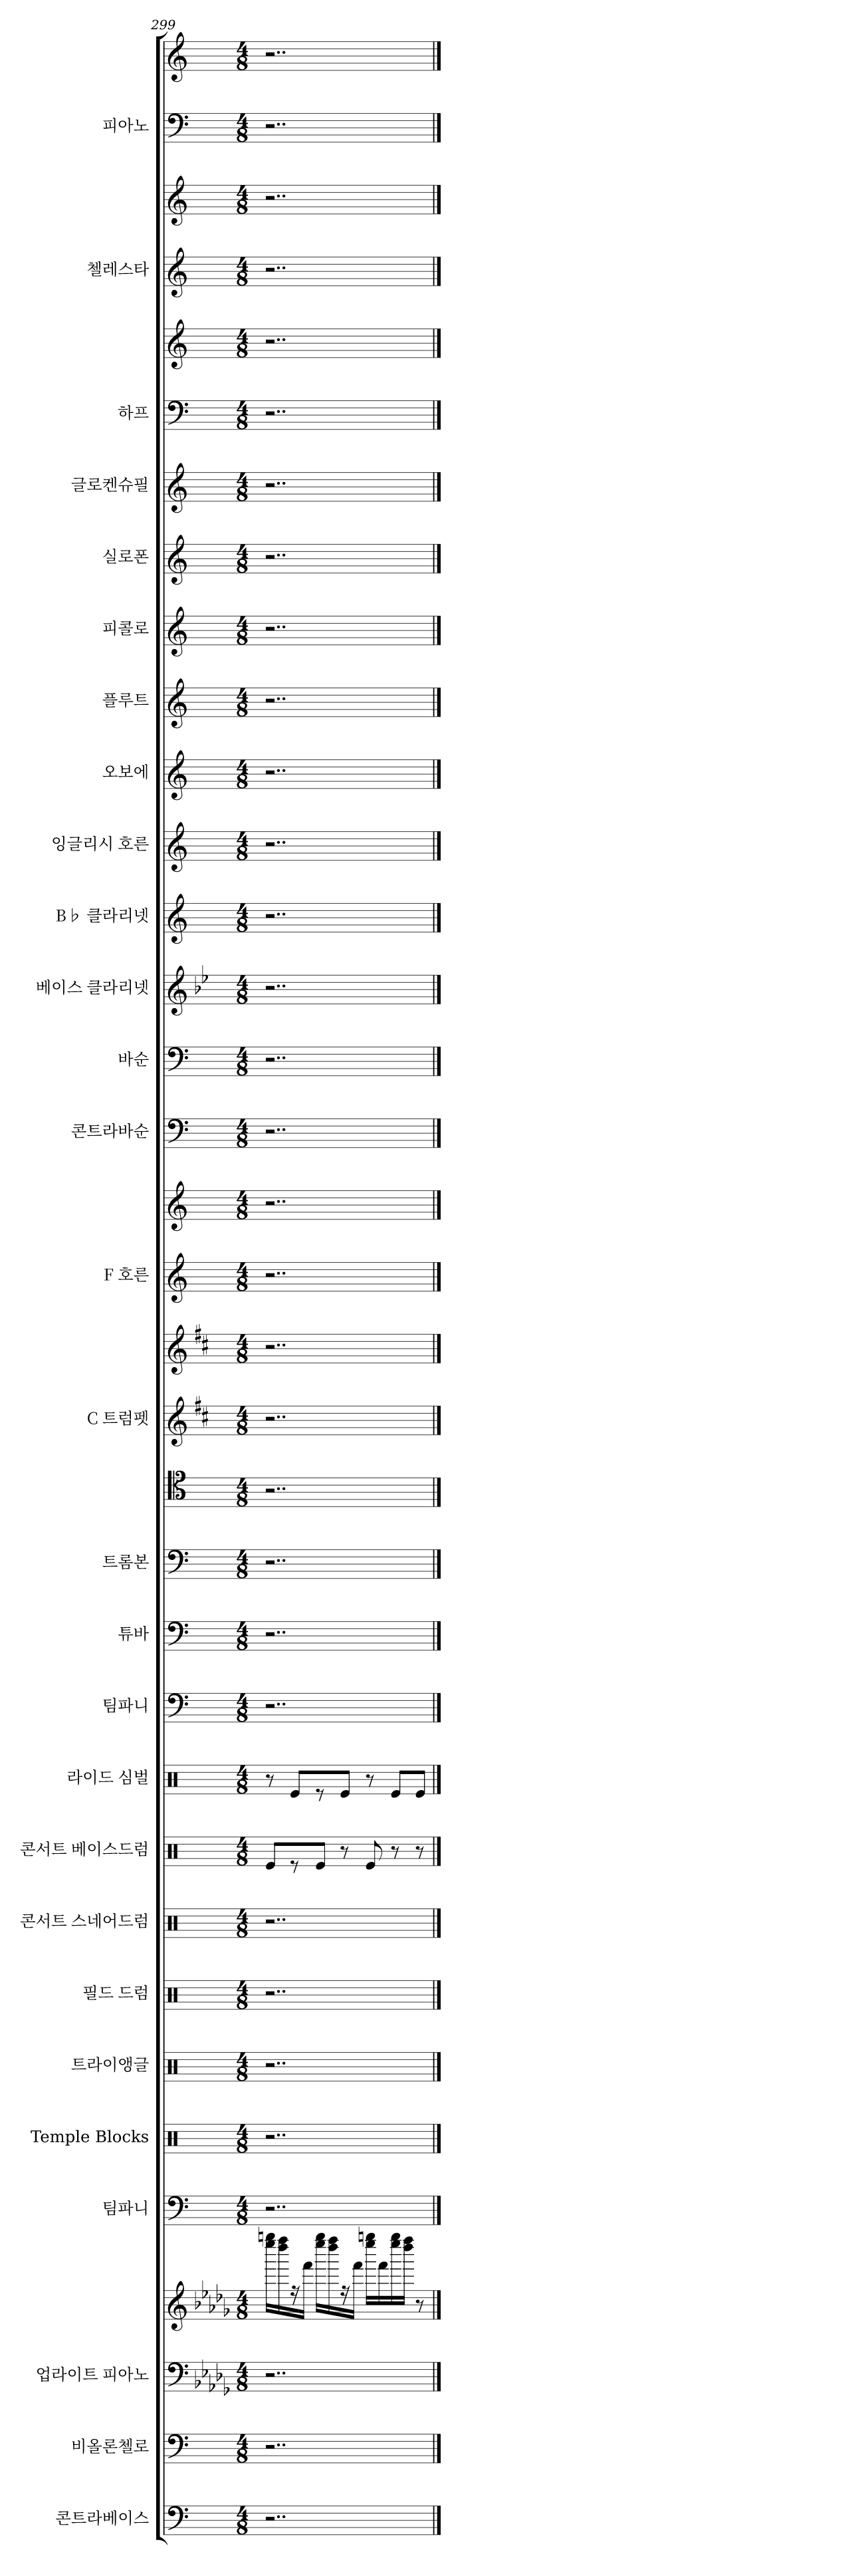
**kern	**kern	**kern	**kern	**kern	**kern	**kern	**kern	**kern	**kern	**kern	**kern	**kern	**kern	**kern	**kern	**kern	**kern	**kern	**kern	**kern	**kern	**kern	**kern	**kern	**kern	**kern	**kern	**kern	**kern	**kern	**kern	**kern	**kern	**kern
*part28	*part27	*part26	*part26	*part25	*part24	*part23	*part22	*part21	*part20	*part19	*part18	*part17	*part16	*part16	*part15	*part15	*part14	*part14	*part13	*part12	*part11	*part10	*part9	*part8	*part7	*part6	*part5	*part4	*part3	*part3	*part2	*part2	*part1	*part1
*staff35	*staff34	*staff33	*staff32	*staff31	*staff30	*staff29	*staff28	*staff27	*staff26	*staff25	*staff24	*staff23	*staff22	*staff21	*staff20	*staff19	*staff18	*staff17	*staff16	*staff15	*staff14	*staff13	*staff12	*staff11	*staff10	*staff9	*staff8	*staff7	*staff6	*staff5	*staff4	*staff3	*staff2	*staff1
*I"콘트라베이스	*I"비올론첼로	*I"업라이트 피아노	*	*I"팀파니	*I"Temple Blocks	*I"트라이앵글	*I"필드 드럼	*I"콘서트 스네어드럼	*I"콘서트 베이스드럼	*I"라이드 심벌	*I"팀파니	*I"튜바	*I"트롬본	*	*I"C 트럼펫	*	*I"F 호른	*	*I"콘트라바순	*I"바순	*I"베이스 클라리넷	*I"B♭ 클라리넷	*I"잉글리시 호른	*I"오보에	*I"플루트	*I"피콜로	*I"실로폰	*I"글로켄슈필	*I"하프	*	*I"첼레스타	*	*I"피아노	*
*	*	*	*	*	*I'Tmp. Bl.	*	*	*	*	*	*	*	*	*	*	*	*	*	*	*	*	*	*	*	*	*	*	*	*	*	*	*	*	*
*clefF4	*clefF4	*clefF4	*clefG2	*clefF4	*clefX	*clefX	*clefX	*clefX	*clefX	*clefX	*clefF4	*clefF4	*clefF4	*clefC4	*clefG2	*clefG2	*clefG2	*clefG2	*clefF4	*clefF4	*clefG2	*clefG2	*clefG2	*clefG2	*clefG2	*clefG2	*clefG2	*clefG2	*clefF4	*clefG2	*clefG2	*clefG2	*clefF4	*clefG2
*ITrd7c12	*	*	*	*	*	*	*	*	*	*	*	*	*	*	*ITrd1c2	*ITrd1c2	*ITrd4c7	*ITrd4c7	*ITrd7c12	*	*ITrd8c14	*ITrd1c2	*ITrd4c7	*	*	*ITrd-7c-12	*ITrd-7c-12	*ITrd-14c-24	*	*	*ITrd-7c-12	*ITrd-7c-12	*	*
*k[]	*k[]	*k[b-e-a-d-g-]	*k[b-e-a-d-g-]	*k[]	*k[]	*k[]	*k[]	*k[]	*k[]	*k[]	*k[]	*k[]	*k[]	*k[]	*k[]	*k[]	*k[b-]	*k[b-]	*k[]	*k[]	*k[b-e-]	*k[b-e-]	*k[b-]	*k[]	*k[]	*k[]	*k[]	*k[]	*k[]	*k[]	*k[]	*k[]	*k[]	*k[]
*M4/8+3/8	*M4/8+3/8	*M4/8+3/8	*M4/8+3/8	*M4/8+3/8	*M4/8+3/8	*M4/8+3/8	*M4/8+3/8	*M4/8+3/8	*M4/8+3/8	*M4/8+3/8	*M4/8+3/8	*M4/8+3/8	*M4/8+3/8	*M4/8+3/8	*M4/8+3/8	*M4/8+3/8	*M4/8+3/8	*M4/8+3/8	*M4/8+3/8	*M4/8+3/8	*M4/8+3/8	*M4/8+3/8	*M4/8+3/8	*M4/8+3/8	*M4/8+3/8	*M4/8+3/8	*M4/8+3/8	*M4/8+3/8	*M4/8+3/8	*M4/8+3/8	*M4/8+3/8	*M4/8+3/8	*M4/8+3/8	*M4/8+3/8
=299	=299	=299	=299	=299	=299	=299	=299	=299	=299	=299	=299	=299	=299	=299	=299	=299	=299	=299	=299	=299	=299	=299	=299	=299	=299	=299	=299	=299	=299	=299	=299	=299	=299	=299
2..r	2..r	2..r	16eeee-\ 16ggggn\LL	2..r	2..r	2..r	2..r	2..r	8Re/L	8r	2..r	2..r	2..r	2..r	2..r	2..r	2..r	2..r	2..r	2..r	2..r	2..r	2..r	2..r	2..r	2..r	2..r	2..r	2..r	2..r	2..r	2..r	2..r	2..r
.	.	.	16dddd-\ 16ffff\	.	.	.	.	.	.	.	.	.	.	.	.	.	.	.	.	.	.	.	.	.	.	.	.	.	.	.	.	.	.	.
.	.	.	16rff	.	.	.	.	.	8r	8Re/L	.	.	.	.	.	.	.	.	.	.	.	.	.	.	.	.	.	.	.	.	.	.	.	.
.	.	.	16fff\JJ	.	.	.	.	.	.	.	.	.	.	.	.	.	.	.	.	.	.	.	.	.	.	.	.	.	.	.	.	.	.	.
.	.	.	16eeee-\ 16gggg\LL	.	.	.	.	.	8Re/J	8r	.	.	.	.	.	.	.	.	.	.	.	.	.	.	.	.	.	.	.	.	.	.	.	.
.	.	.	16dddd-\ 16ffff\	.	.	.	.	.	.	.	.	.	.	.	.	.	.	.	.	.	.	.	.	.	.	.	.	.	.	.	.	.	.	.
.	.	.	16rff	.	.	.	.	.	8r	8Re/J	.	.	.	.	.	.	.	.	.	.	.	.	.	.	.	.	.	.	.	.	.	.	.	.
.	.	.	16fff\JJ	.	.	.	.	.	.	.	.	.	.	.	.	.	.	.	.	.	.	.	.	.	.	.	.	.	.	.	.	.	.	.
.	.	.	16eeee-\ 16ggggn\LL	.	.	.	.	.	8Re/	8r	.	.	.	.	.	.	.	.	.	.	.	.	.	.	.	.	.	.	.	.	.	.	.	.
.	.	.	16fff\	.	.	.	.	.	.	.	.	.	.	.	.	.	.	.	.	.	.	.	.	.	.	.	.	.	.	.	.	.	.	.
.	.	.	16eeee-\ 16gggg\	.	.	.	.	.	8r	8Re/L	.	.	.	.	.	.	.	.	.	.	.	.	.	.	.	.	.	.	.	.	.	.	.	.
.	.	.	16dddd-\ 16ffff\JJ	.	.	.	.	.	.	.	.	.	.	.	.	.	.	.	.	.	.	.	.	.	.	.	.	.	.	.	.	.	.	.
.	.	.	8r	.	.	.	.	.	8r	8Re/J	.	.	.	.	.	.	.	.	.	.	.	.	.	.	.	.	.	.	.	.	.	.	.	.
==	==	==	==	==	==	==	==	==	==	==	==	==	==	==	==	==	==	==	==	==	==	==	==	==	==	==	==	==	==	==	==	==	==	==
*-	*-	*-	*-	*-	*-	*-	*-	*-	*-	*-	*-	*-	*-	*-	*-	*-	*-	*-	*-	*-	*-	*-	*-	*-	*-	*-	*-	*-	*-	*-	*-	*-	*-	*-
